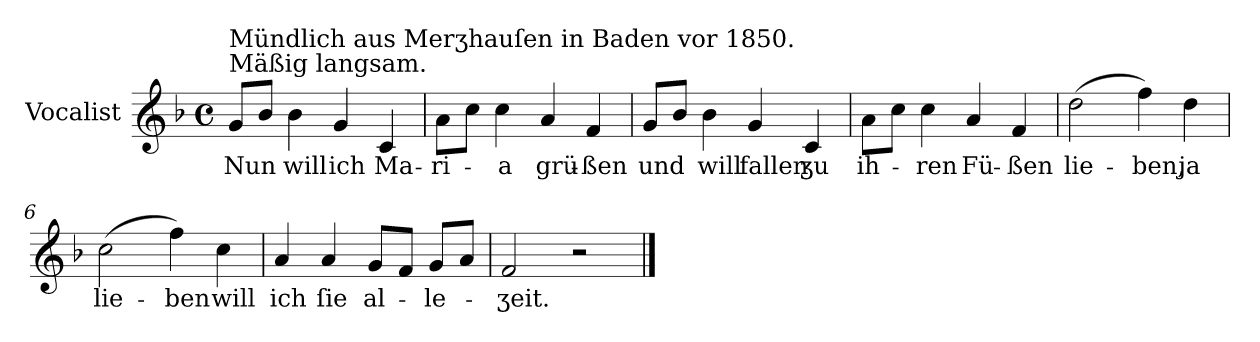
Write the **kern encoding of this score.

**kern	**text
*part1	*part1
*staff1	*staff1
*I"Vocalist	*
*k[b-]	*
*F:	*
*M4/4	*
*met(c)	*
=1	=1
!LO:TX:a:t=Mäßig langsam.	!
!LO:TX:a:t=Mündlich aus Merʒhauſen in Baden vor 1850.	!
8gL	Nun
8b-J	.
4b-	will
4g	ich
4c	Ma-
=2	=2
8aL	-ri-
8ccJ	.
4cc	-a
4a	grü-
4f	-ßen
=3	=3
8gL	und
8b-J	.
4b-	will
4g	fallen
4c	ʒu
=4	=4
8aL	ih-
8ccJ	.
4cc	-ren
4a	Fü-
4f	-ßen
=5	=5
(2dd	lie-
4ff)	-ben,
4dd	ja
=6	=6
(2cc	lie-
4ff)	-ben
4cc	will
=7	=7
4a	ich
4a	ſie
8gL	al-
8fJ	.
8gL	-le-
8aJ	.
=8	=8
2f	-ʒeit.
2r	.
==	==
*-	*-
